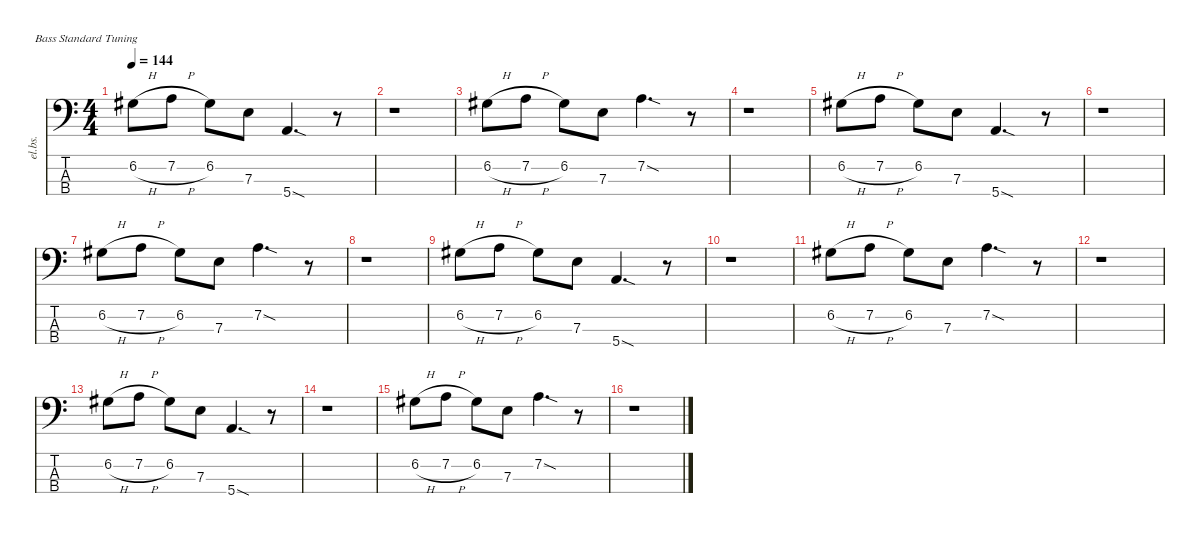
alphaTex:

\defaultSystemsLayout 4
\hideDynamics
\bracketExtendMode nobrackets
\track ("Electric Bass" "el.bs.") {mute instrument electricbassfinger}
\staff {score tabs}
\tuning (G2 D2 A1 E1)
\ts (4 4)
\tempo 144
\clef f4
\ks c
6.2{h acc #}.8{dy mf beam Down} 7.2{h}.8{beam Down} 6.2{acc #}.8{beam Down} 7.3.8{beam Down} 5.4{sod}.4{d beam Up} r.8{beam Down} |
r.1{beam Down} |
6.2{h acc #}.8{beam Down} 7.2{h}.8{beam Down} 6.2{acc #}.8{beam Down} 7.3.8{beam Down} 7.2{sod}.4{d beam Down} r.8{beam Down} |
r.1{beam Down} |
6.2{h acc #}.8{beam Down} 7.2{h}.8{beam Down} 6.2{acc #}.8{beam Down} 7.3.8{beam Down} 5.4{sod}.4{d beam Up} r.8{beam Down} |
r.1{beam Down} |
6.2{h acc #}.8{beam Down} 7.2{h}.8{beam Down} 6.2{acc #}.8{beam Down} 7.3.8{beam Down} 7.2{sod}.4{d beam Down} r.8{beam Down} |
r.1{beam Down} |
6.2{h acc #}.8{beam Down} 7.2{h}.8{beam Down} 6.2{acc #}.8{beam Down} 7.3.8{beam Down} 5.4{sod}.4{d beam Up} r.8{beam Down} |
r.1{beam Down} |
6.2{h acc #}.8{beam Down} 7.2{h}.8{beam Down} 6.2{acc #}.8{beam Down} 7.3.8{beam Down} 7.2{sod}.4{d beam Down} r.8{beam Down} |
r.1{beam Down} |
6.2{h acc #}.8{beam Down} 7.2{h}.8{beam Down} 6.2{acc #}.8{beam Down} 7.3.8{beam Down} 5.4{sod}.4{d beam Up} r.8{beam Down} |
r.1{beam Down} |
6.2{h acc #}.8{beam Down} 7.2{h}.8{beam Down} 6.2{acc #}.8{beam Down} 7.3.8{beam Down} 7.2{sod}.4{d beam Down} r.8{beam Down} |
r.1{beam Down}
